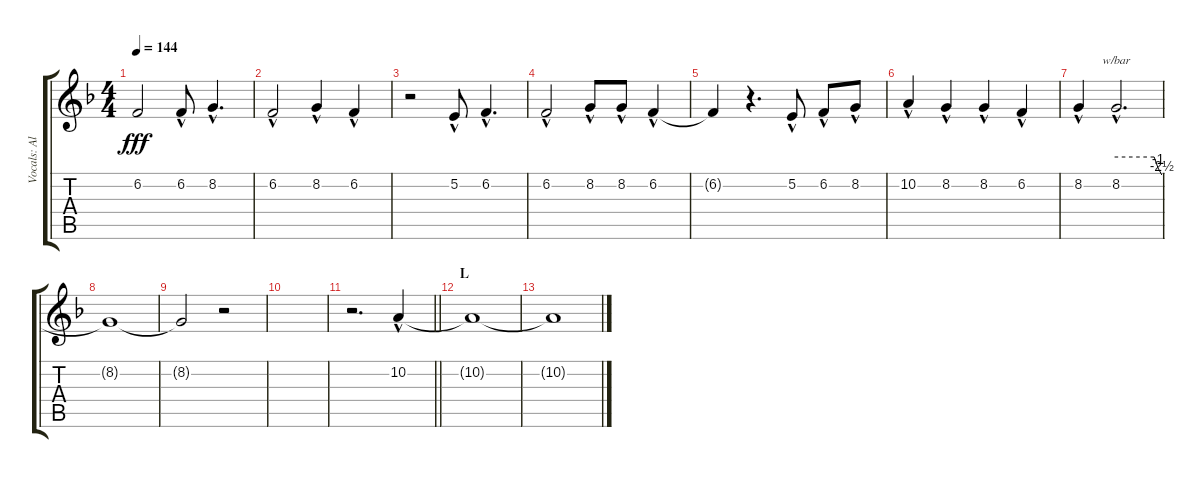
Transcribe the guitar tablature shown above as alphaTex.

\track ("Vocals: Aldo" "Vocals: Al") {instrument lead2sawtooth}
\staff {score tabs}
\tuning (E4 B3 G3 D3 A2 E2) {hide}
\ts (4 4)
\tempo 144
\clef g2
\ks f
6.2{t}.2{dy fff} 6.2{hac}.8 8.2{hac}.4{d} |
6.2{hac}.2 8.2{hac}.4 6.2{hac}.4 |
r.2 5.2{hac}.8 6.2{hac}.4{d} |
6.2{hac}.2 8.2{hac}.8 8.2{hac}.8 6.2{hac}.4 |
6.2{t}.4 r.4{d} 5.2{hac}.8 6.2{hac}.8 8.2{hac}.8 |
10.2{hac}.4 8.2{hac}.4 8.2{hac}.4 6.2{hac}.4 |
8.2{hac}.4 8.2{hac}.2{d tbe (custom default 0 0 50 0 55 -4 60 -10)} |
8.2{t}.1 |
8.2{t}.2 r.2 |
|
\barLineRight lightlight
r.2{d} 10.2{hac}.4 |
\section ("" "L")
10.2{t}.1 |
10.2{t}.1
